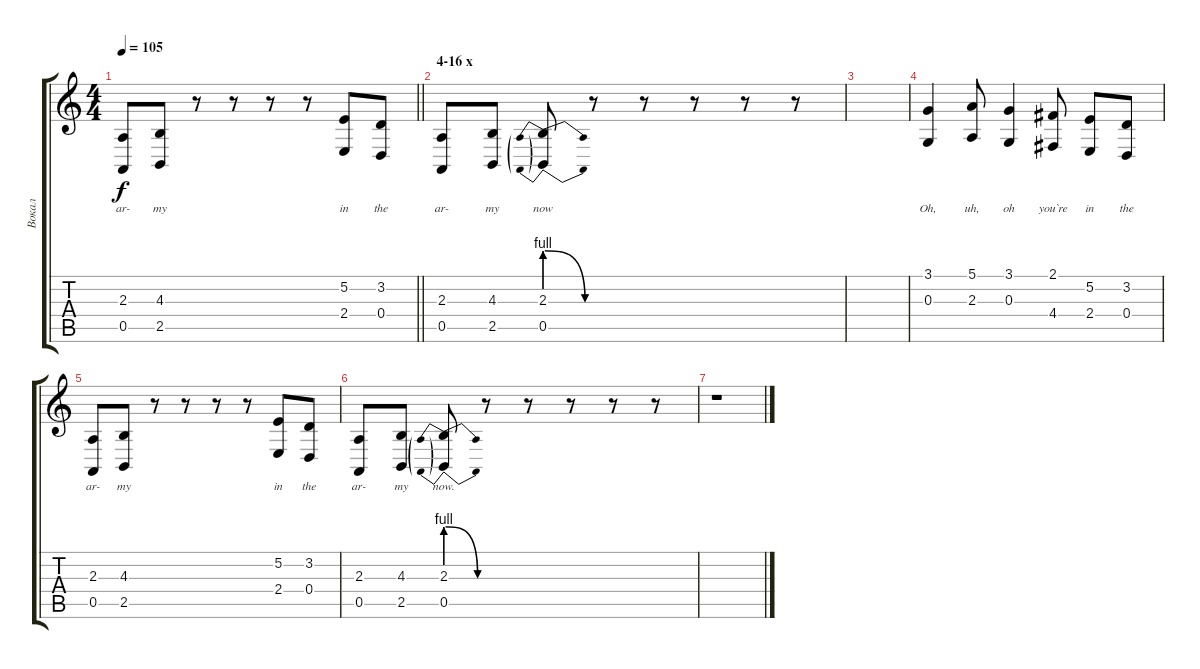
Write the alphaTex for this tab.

\track ("Вокал" "Вокал") {instrument brightacousticpiano}
\staff {score tabs}
\tuning (E4 B3 G3 D3 A2 E2) {hide}
\ts (4 4)
\tempo 105
\clef g2
\barLineRight lightlight
\ks c
(2.3 0.5).8{lyrics (0 "ar-") lyrics (1 "") lyrics (2 "") lyrics (3 "") lyrics (4 "") dy f} (4.3 2.5).8{lyrics (0 "my") lyrics (1 "") lyrics (2 "") lyrics (3 "") lyrics (4 "")} r.8 r.8 r.8 r.8 (5.2 2.4).8{lyrics (0 "in") lyrics (1 "") lyrics (2 "") lyrics (3 "") lyrics (4 "")} (3.2 0.4).8{lyrics (0 "the") lyrics (1 "") lyrics (2 "") lyrics (3 "") lyrics (4 "")} |
\section ("" "4-16 x")
(2.3 0.5).8{lyrics (0 "ar-") lyrics (1 "") lyrics (2 "") lyrics (3 "") lyrics (4 "")} (4.3 2.5).8{lyrics (0 "my") lyrics (1 "") lyrics (2 "") lyrics (3 "") lyrics (4 "")} (2.3{be (prebendrelease 0 4 60 0)} 0.5{be (prebendrelease 0 4 60 0)}).8{lyrics (0 "now") lyrics (1 "") lyrics (2 "") lyrics (3 "") lyrics (4 "")} r.8 r.8 r.8 r.8 r.8 |
|
(3.1 0.3).4{lyrics (0 "Oh,") lyrics (1 "") lyrics (2 "") lyrics (3 "") lyrics (4 "") volume 3} (5.1 2.3).8{lyrics (0 "uh,") lyrics (1 "") lyrics (2 "") lyrics (3 "") lyrics (4 "")} (3.1 0.3).4{lyrics (0 "oh") lyrics (1 "") lyrics (2 "") lyrics (3 "") lyrics (4 "")} (2.1 4.4).8{lyrics (0 "you`re") lyrics (1 "") lyrics (2 "") lyrics (3 "") lyrics (4 "")} (5.2 2.4).8{lyrics (0 "in") lyrics (1 "") lyrics (2 "") lyrics (3 "") lyrics (4 "")} (3.2 0.4).8{lyrics (0 "the") lyrics (1 "") lyrics (2 "") lyrics (3 "") lyrics (4 "")} |
(2.3 0.5).8{lyrics (0 "ar-") lyrics (1 "") lyrics (2 "") lyrics (3 "") lyrics (4 "")} (4.3 2.5).8{lyrics (0 "my") lyrics (1 "") lyrics (2 "") lyrics (3 "") lyrics (4 "")} r.8 r.8 r.8 r.8 (5.2 2.4).8{lyrics (0 "in") lyrics (1 "") lyrics (2 "") lyrics (3 "") lyrics (4 "")} (3.2 0.4).8{lyrics (0 "the") lyrics (1 "") lyrics (2 "") lyrics (3 "") lyrics (4 "")} |
(2.3 0.5).8{lyrics (0 "ar-") lyrics (1 "") lyrics (2 "") lyrics (3 "") lyrics (4 "")} (4.3 2.5).8{lyrics (0 "my") lyrics (1 "") lyrics (2 "") lyrics (3 "") lyrics (4 "")} (2.3{be (prebendrelease 0 4 60 0)} 0.5{be (prebendrelease 0 4 60 0)}).8{lyrics (0 "now.") lyrics (1 "") lyrics (2 "") lyrics (3 "") lyrics (4 "")} r.8 r.8 r.8 r.8 r.8 |
r.1
